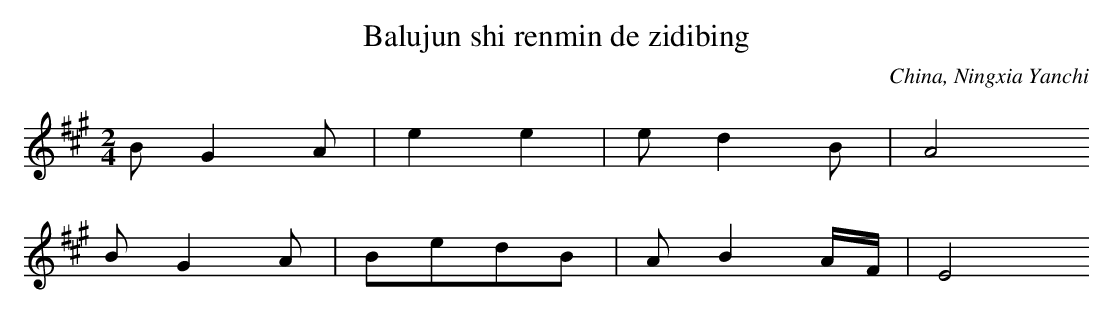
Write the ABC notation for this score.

X:1
T: Balujun shi renmin de zidibing
O: China, Ningxia Yanchi
M: 2/4
L: 1/16
K: A
B2G4A2 | e4e4 | e2d4B2 | A8
B2G4A2 | B2e2d2B2 | A2B4AF | E8
